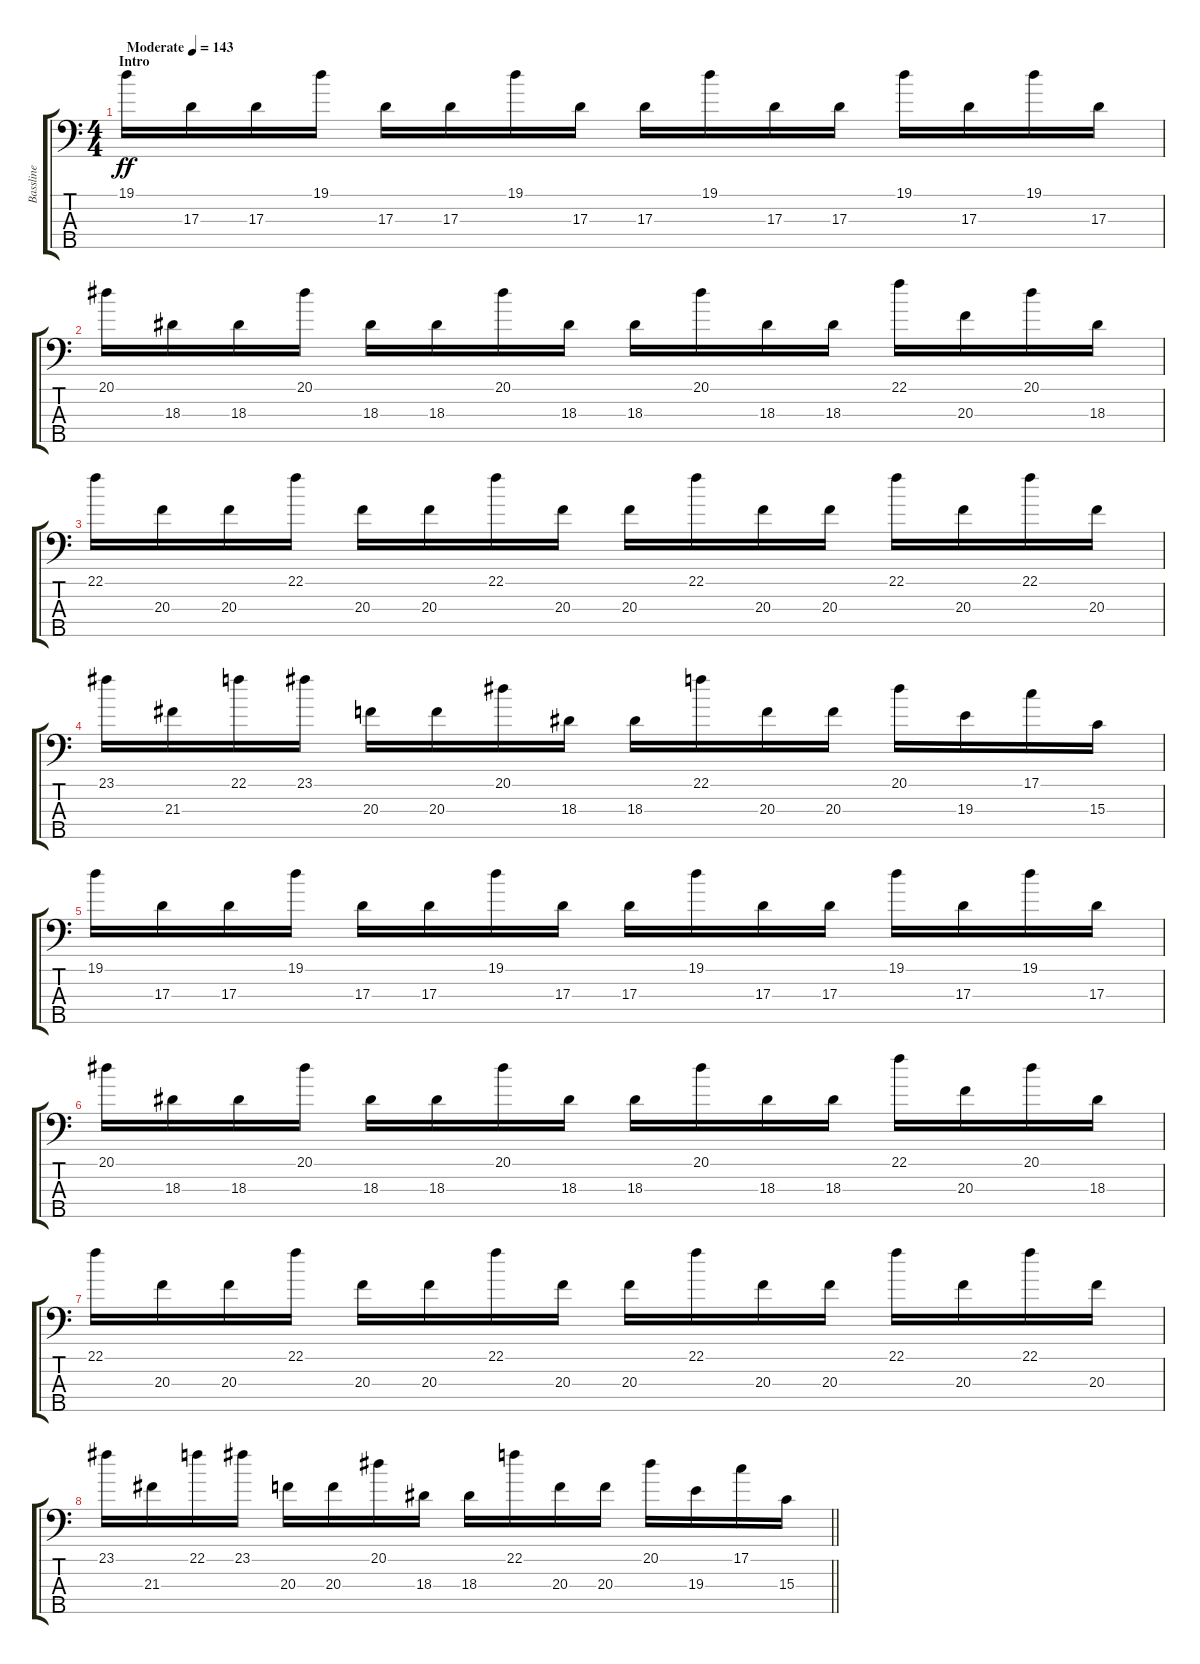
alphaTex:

\track ("Bassline" "Bassline") {instrument electricbassfinger}
\staff {score tabs}
\tuning (G2 D2 A1 E1 B0) {hide}
\ts (4 4)
\section ("" "Intro")
\tempo (143 "Moderate")
\clef f4
\ks c
19.1.16{dy ff instrument electricbassfinger} 17.3.16 17.3.16 19.1.16 17.3.16 17.3.16 19.1.16 17.3.16 17.3.16 19.1.16 17.3.16 17.3.16 19.1.16 17.3.16 19.1.16 17.3.16 |
20.1.16 18.3.16 18.3.16 20.1.16 18.3.16 18.3.16 20.1.16 18.3.16 18.3.16 20.1.16 18.3.16 18.3.16 22.1.16 20.3.16 20.1.16 18.3.16 |
22.1.16 20.3.16 20.3.16 22.1.16 20.3.16 20.3.16 22.1.16 20.3.16 20.3.16 22.1.16 20.3.16 20.3.16 22.1.16 20.3.16 22.1.16 20.3.16 |
23.1.16 21.3.16 22.1.16 23.1.16 20.3.16 20.3.16 20.1.16 18.3.16 18.3.16 22.1.16 20.3.16 20.3.16 20.1.16 19.3.16 17.1.16 15.3.16 |
19.1.16 17.3.16 17.3.16 19.1.16 17.3.16 17.3.16 19.1.16 17.3.16 17.3.16 19.1.16 17.3.16 17.3.16 19.1.16 17.3.16 19.1.16 17.3.16 |
20.1.16 18.3.16 18.3.16 20.1.16 18.3.16 18.3.16 20.1.16 18.3.16 18.3.16 20.1.16 18.3.16 18.3.16 22.1.16 20.3.16 20.1.16 18.3.16 |
22.1.16 20.3.16 20.3.16 22.1.16 20.3.16 20.3.16 22.1.16 20.3.16 20.3.16 22.1.16 20.3.16 20.3.16 22.1.16 20.3.16 22.1.16 20.3.16 |
\barLineRight lightlight
23.1.16 21.3.16 22.1.16 23.1.16 20.3.16 20.3.16 20.1.16 18.3.16 18.3.16 22.1.16 20.3.16 20.3.16 20.1.16 19.3.16 17.1.16 15.3.16
